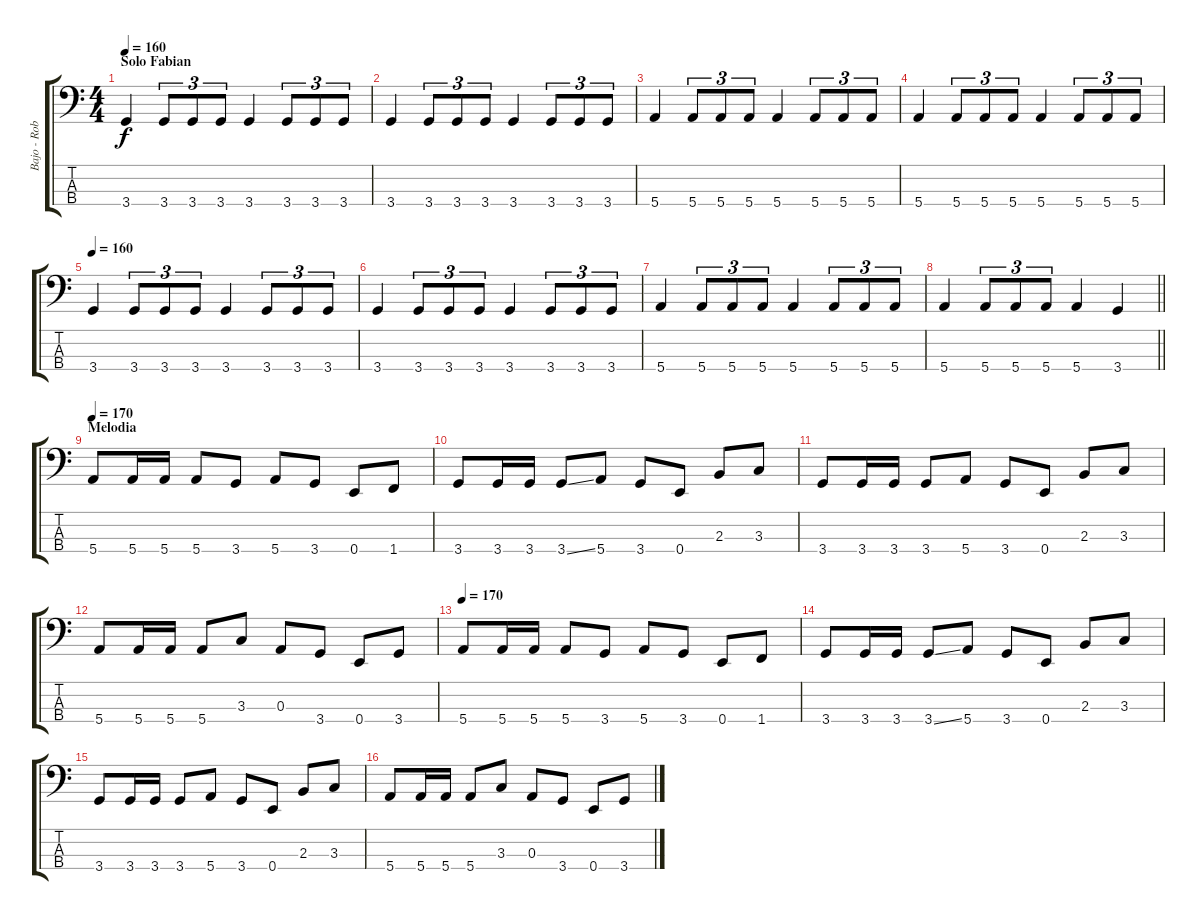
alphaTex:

\track ("Bajo - Roberto" "Bajo - Rob") {instrument electricbassfinger}
\staff {score tabs}
\tuning (G2 D2 A1 E1) {hide}
\ts (4 4)
\section ("" "Solo Fabian")
\tempo 160
\clef f4
\ks c
3.4.4{dy f} 3.4.8{tu (3 2)} 3.4.8{tu (3 2)} 3.4.8{tu (3 2)} 3.4.4 3.4.8{tu (3 2)} 3.4.8{tu (3 2)} 3.4.8{tu (3 2)} |
3.4.4 3.4.8{tu (3 2)} 3.4.8{tu (3 2)} 3.4.8{tu (3 2)} 3.4.4 3.4.8{tu (3 2)} 3.4.8{tu (3 2)} 3.4.8{tu (3 2)} |
5.4.4 5.4.8{tu (3 2)} 5.4.8{tu (3 2)} 5.4.8{tu (3 2)} 5.4.4 5.4.8{tu (3 2)} 5.4.8{tu (3 2)} 5.4.8{tu (3 2)} |
5.4.4 5.4.8{tu (3 2)} 5.4.8{tu (3 2)} 5.4.8{tu (3 2)} 5.4.4 5.4.8{tu (3 2)} 5.4.8{tu (3 2)} 5.4.8{tu (3 2)} |
\tempo 160
3.4.4 3.4.8{tu (3 2)} 3.4.8{tu (3 2)} 3.4.8{tu (3 2)} 3.4.4 3.4.8{tu (3 2)} 3.4.8{tu (3 2)} 3.4.8{tu (3 2)} |
3.4.4 3.4.8{tu (3 2)} 3.4.8{tu (3 2)} 3.4.8{tu (3 2)} 3.4.4 3.4.8{tu (3 2)} 3.4.8{tu (3 2)} 3.4.8{tu (3 2)} |
5.4.4 5.4.8{tu (3 2)} 5.4.8{tu (3 2)} 5.4.8{tu (3 2)} 5.4.4 5.4.8{tu (3 2)} 5.4.8{tu (3 2)} 5.4.8{tu (3 2)} |
\barLineRight lightlight
5.4.4 5.4.8{tu (3 2)} 5.4.8{tu (3 2)} 5.4.8{tu (3 2)} 5.4.4 3.4.4 |
\section ("" "Melodia")
\tempo 170
5.4.8 5.4.16 5.4.16 5.4.8 3.4.8 5.4.8 3.4.8 0.4.8 1.4.8 |
3.4.8 3.4.16 3.4.16 3.4{ss}.8 5.4.8 3.4.8 0.4.8 2.3.8 3.3.8 |
3.4.8 3.4.16 3.4.16 3.4.8 5.4.8 3.4.8 0.4.8 2.3.8 3.3.8 |
5.4.8 5.4.16 5.4.16 5.4.8 3.3.8 0.3.8 3.4.8 0.4.8 3.4.8 |
\tempo 170
5.4.8 5.4.16 5.4.16 5.4.8 3.4.8 5.4.8 3.4.8 0.4.8 1.4.8 |
3.4.8 3.4.16 3.4.16 3.4{ss}.8 5.4.8 3.4.8 0.4.8 2.3.8 3.3.8 |
3.4.8 3.4.16 3.4.16 3.4.8 5.4.8 3.4.8 0.4.8 2.3.8 3.3.8 |
5.4.8 5.4.16 5.4.16 5.4.8 3.3.8 0.3.8 3.4.8 0.4.8 3.4.8
